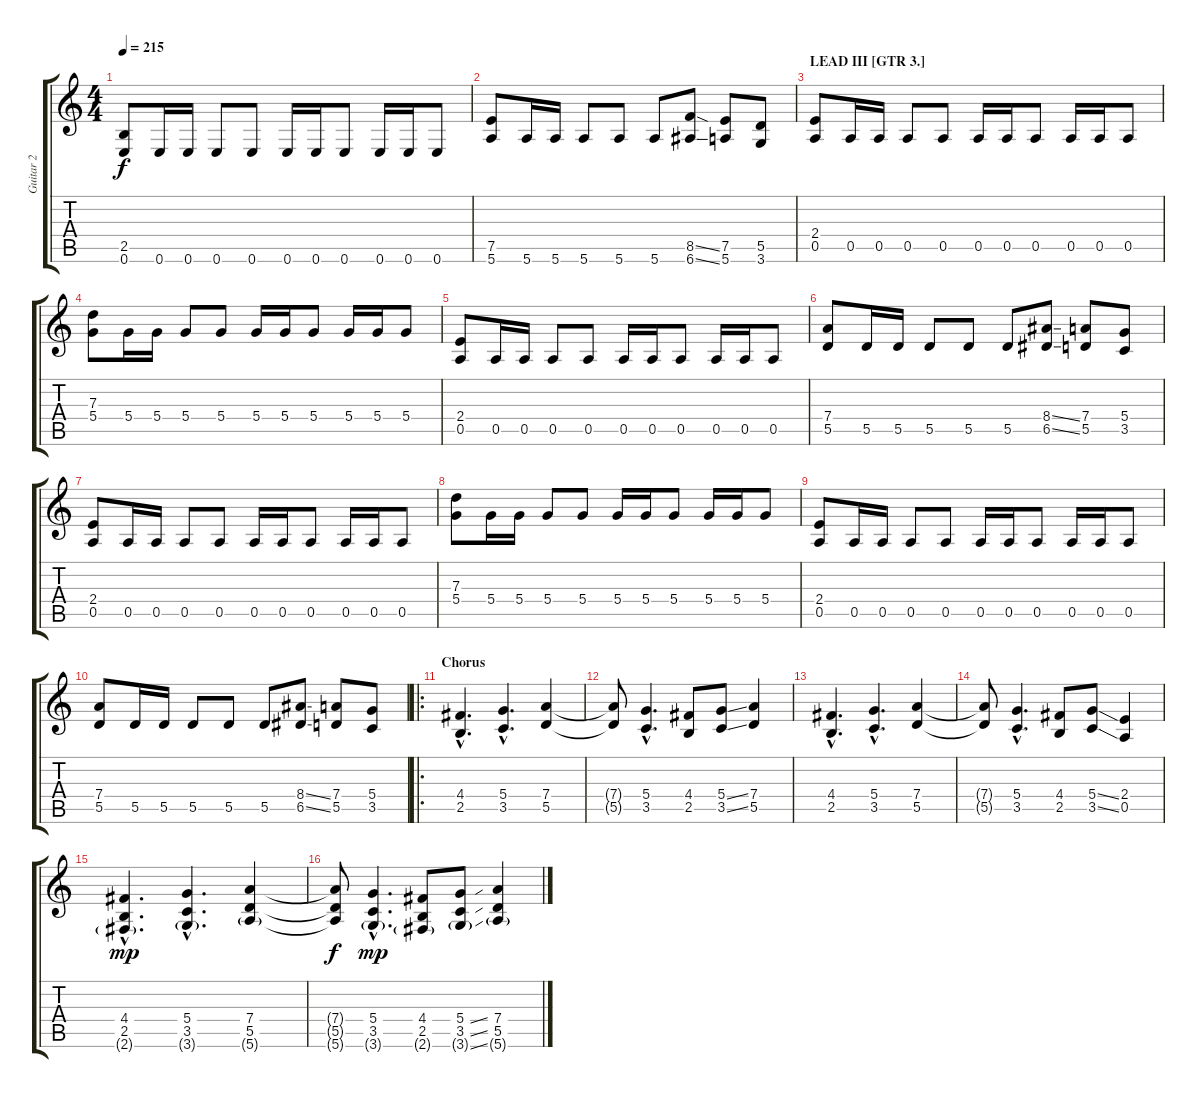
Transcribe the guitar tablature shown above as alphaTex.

\track ("Guitar 2" "Guitar 2") {instrument overdrivenguitar}
\staff {score tabs}
\tuning (E4 B3 G3 D3 A2 E2) {hide}
\ts (4 4)
\tempo 215
\clef g2
\ks c
(2.5 0.6).8{dy f} 0.6.16 0.6.16 0.6.8 0.6.8 0.6.16 0.6.16 0.6.8 0.6.16 0.6.16 0.6.8 |
(7.5 5.6).8 5.6.16 5.6.16 5.6.8 5.6.8 5.6.8 (8.5{ss} 6.6{ss}).8 (7.5 5.6).8 (5.5 3.6).8 |
\section ("" "LEAD III [GTR 3.]")
(2.4 0.5).8 0.5.16 0.5.16 0.5.8 0.5.8 0.5.16 0.5.16 0.5.8 0.5.16 0.5.16 0.5.8 |
(7.3 5.4).8 5.4.16 5.4.16 5.4.8 5.4.8 5.4.16 5.4.16 5.4.8 5.4.16 5.4.16 5.4.8 |
(2.4 0.5).8 0.5.16 0.5.16 0.5.8 0.5.8 0.5.16 0.5.16 0.5.8 0.5.16 0.5.16 0.5.8 |
(7.4 5.5).8 5.5.16 5.5.16 5.5.8 5.5.8 5.5.8 (8.4{ss} 6.5{ss}).8 (7.4 5.5).8 (5.4 3.5).8 |
(2.4 0.5).8 0.5.16 0.5.16 0.5.8 0.5.8 0.5.16 0.5.16 0.5.8 0.5.16 0.5.16 0.5.8 |
(7.3 5.4).8 5.4.16 5.4.16 5.4.8 5.4.8 5.4.16 5.4.16 5.4.8 5.4.16 5.4.16 5.4.8 |
(2.4 0.5).8 0.5.16 0.5.16 0.5.8 0.5.8 0.5.16 0.5.16 0.5.8 0.5.16 0.5.16 0.5.8 |
(7.4 5.5).8 5.5.16 5.5.16 5.5.8 5.5.8 5.5.8 (8.4{ss} 6.5{ss}).8 (7.4 5.5).8 (5.4 3.5).8 |
\ro
\section ("" "Chorus")
(4.4{hac} 2.5{hac}).4{d} (5.4{hac} 3.5{hac}).4{d} (7.4 5.5).4 |
(7.4{t} 5.5{t}).8 (5.4{hac} 3.5{hac}).4{d} (4.4 2.5).8 (5.4{ss} 3.5{ss}).8 (7.4 5.5).4 |
(4.4{hac} 2.5{hac}).4{d} (5.4{hac} 3.5{hac}).4{d} (7.4 5.5).4 |
(7.4{t} 5.5{t}).8 (5.4{hac} 3.5{hac}).4{d} (4.4 2.5).8 (5.4{ss} 3.5{ss}).8 (2.4 0.5).4 |
(4.4{hac} 2.5{hac} 2.6{g hac}).4{d dy mp} (5.4{hac} 3.5{hac} 3.6{g hac}).4{d} (7.4 5.5 5.6{g}).4 |
(7.4{t} 5.5{t} 5.6{t}).8{dy f} (5.4{hac} 3.5{hac} 3.6{g hac}).4{d dy mp} (4.4 2.5 2.6{g}).8 (5.4{ss} 3.5{ss} 3.6{ss g}).8 (7.4 5.5 5.6{g}).4
